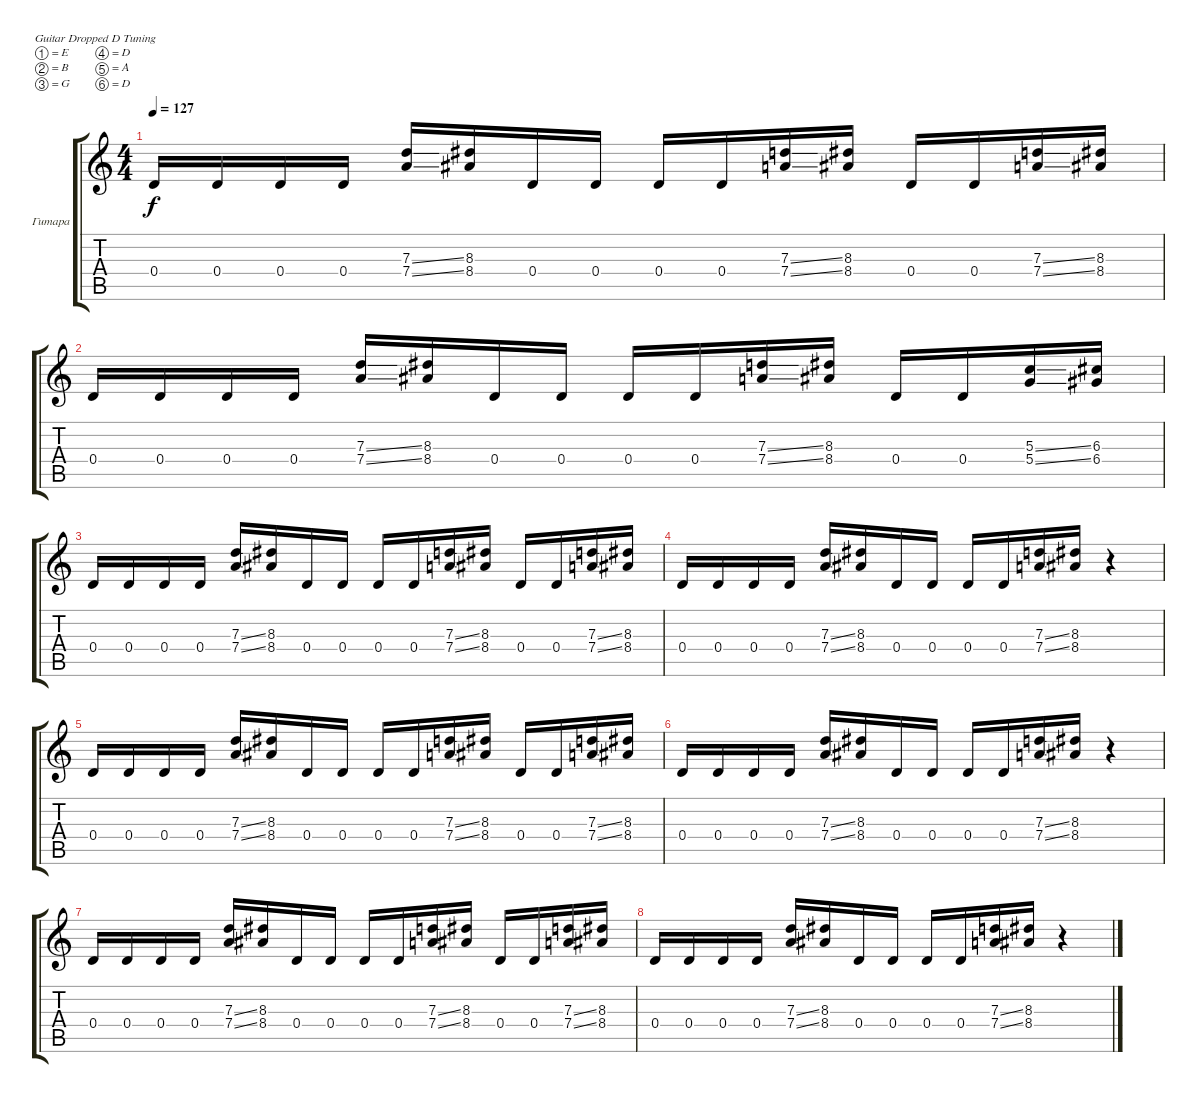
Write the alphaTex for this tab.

\bracketExtendMode groupsimilarinstruments
\firstSystemTrackNameOrientation horizontal
\otherSystemsTrackNameOrientation horizontal
\track ("Гитара 2" "Гитара") {instrument distortionguitar}
\staff {score tabs}
\tuning (E4 B3 G3 D3 A2 D2)
\ts (4 4)
\tempo 127
\clef g2
\ks c
0.4.16{dy f} 0.4.16 0.4.16 0.4.16 (7.3{ss} 7.4{ss}).16 (8.3 8.4).16 0.4.16 0.4.16 0.4.16 0.4.16 (7.3{ss} 7.4{ss}).16 (8.3 8.4).16 0.4.16 0.4.16 (7.3{ss} 7.4{ss}).16 (8.3 8.4).16 |
0.4.16 0.4.16 0.4.16 0.4.16 (7.3{ss} 7.4{ss}).16 (8.3 8.4).16 0.4.16 0.4.16 0.4.16 0.4.16 (7.3{ss} 7.4{ss}).16 (8.3 8.4).16 0.4.16 0.4.16 (5.3{ss} 5.4{ss}).16 (6.3 6.4).16 |
0.4.16 0.4.16 0.4.16 0.4.16 (7.3{ss} 7.4{ss}).16 (8.3 8.4).16 0.4.16 0.4.16 0.4.16 0.4.16 (7.3{ss} 7.4{ss}).16 (8.3 8.4).16 0.4.16 0.4.16 (7.3{ss} 7.4{ss}).16 (8.3 8.4).16 |
0.4.16 0.4.16 0.4.16 0.4.16 (7.3{ss} 7.4{ss}).16 (8.3 8.4).16 0.4.16 0.4.16 0.4.16 0.4.16 (7.3{ss} 7.4{ss}).16 (8.3 8.4).16 r.4 |
0.4.16 0.4.16 0.4.16 0.4.16 (7.3{ss} 7.4{ss}).16 (8.3 8.4).16 0.4.16 0.4.16 0.4.16 0.4.16 (7.3{ss} 7.4{ss}).16 (8.3 8.4).16 0.4.16 0.4.16 (7.3{ss} 7.4{ss}).16 (8.3 8.4).16 |
0.4.16 0.4.16 0.4.16 0.4.16 (7.3{ss} 7.4{ss}).16 (8.3 8.4).16 0.4.16 0.4.16 0.4.16 0.4.16 (7.3{ss} 7.4{ss}).16 (8.3 8.4).16 r.4 |
0.4.16 0.4.16 0.4.16 0.4.16 (7.3{ss} 7.4{ss}).16 (8.3 8.4).16 0.4.16 0.4.16 0.4.16 0.4.16 (7.3{ss} 7.4{ss}).16 (8.3 8.4).16 0.4.16 0.4.16 (7.3{ss} 7.4{ss}).16 (8.3 8.4).16 |
0.4.16 0.4.16 0.4.16 0.4.16 (7.3{ss} 7.4{ss}).16 (8.3 8.4).16 0.4.16 0.4.16 0.4.16 0.4.16 (7.3{ss} 7.4{ss}).16 (8.3 8.4).16 r.4
